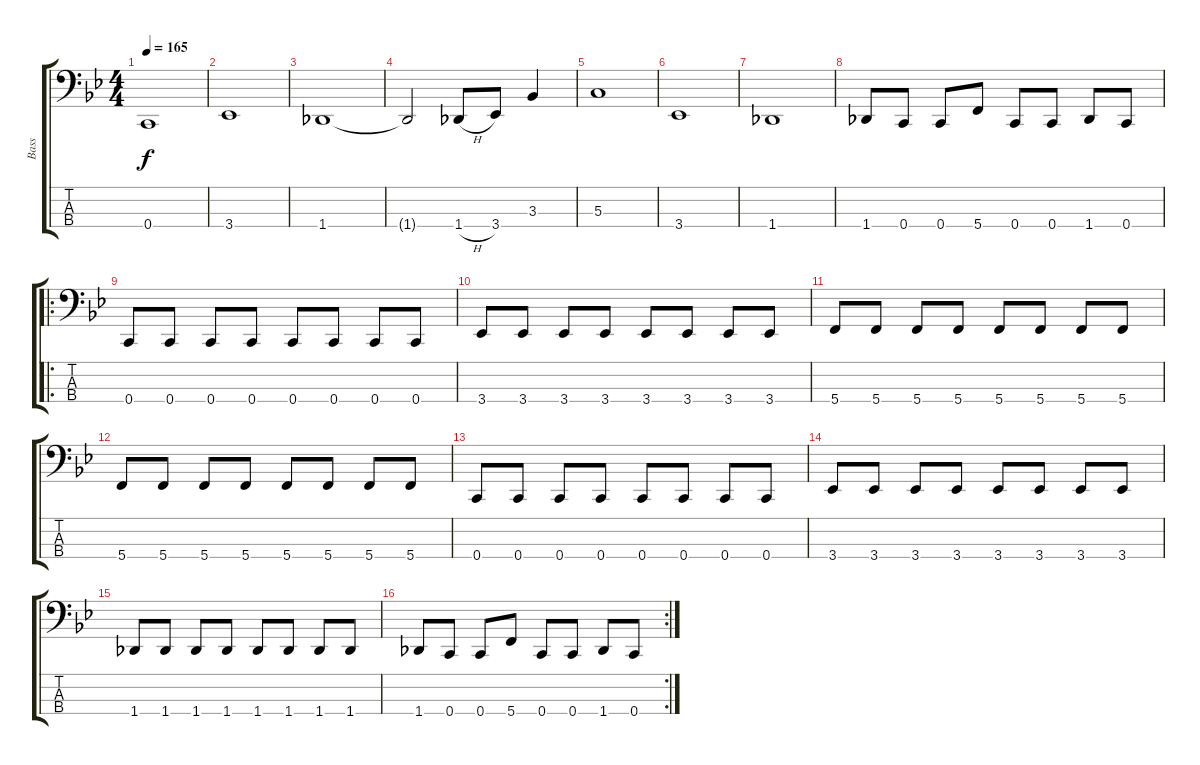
\track ("Bass" "Bass") {instrument electricbassfinger}
\staff {score tabs}
\tuning (F2 C2 G1 C1) {hide}
\ts (4 4)
\tempo 165
\clef f4
\ks bb
0.4.1{dy f} |
3.4.1 |
1.4.1 |
1.4{t}.2 1.4{h}.8 3.4.8 3.3.4 |
5.3.1 |
3.4.1 |
1.4.1 |
1.4.8 0.4.8 0.4.8 5.4.8 0.4.8 0.4.8 1.4.8 0.4.8 |
\ro
0.4.8 0.4.8 0.4.8 0.4.8 0.4.8 0.4.8 0.4.8 0.4.8 |
3.4.8 3.4.8 3.4.8 3.4.8 3.4.8 3.4.8 3.4.8 3.4.8 |
5.4.8 5.4.8 5.4.8 5.4.8 5.4.8 5.4.8 5.4.8 5.4.8 |
5.4.8 5.4.8 5.4.8 5.4.8 5.4.8 5.4.8 5.4.8 5.4.8 |
0.4.8 0.4.8 0.4.8 0.4.8 0.4.8 0.4.8 0.4.8 0.4.8 |
3.4.8 3.4.8 3.4.8 3.4.8 3.4.8 3.4.8 3.4.8 3.4.8 |
1.4.8 1.4.8 1.4.8 1.4.8 1.4.8 1.4.8 1.4.8 1.4.8 |
\rc 2
1.4.8 0.4.8 0.4.8 5.4.8 0.4.8 0.4.8 1.4.8 0.4.8
